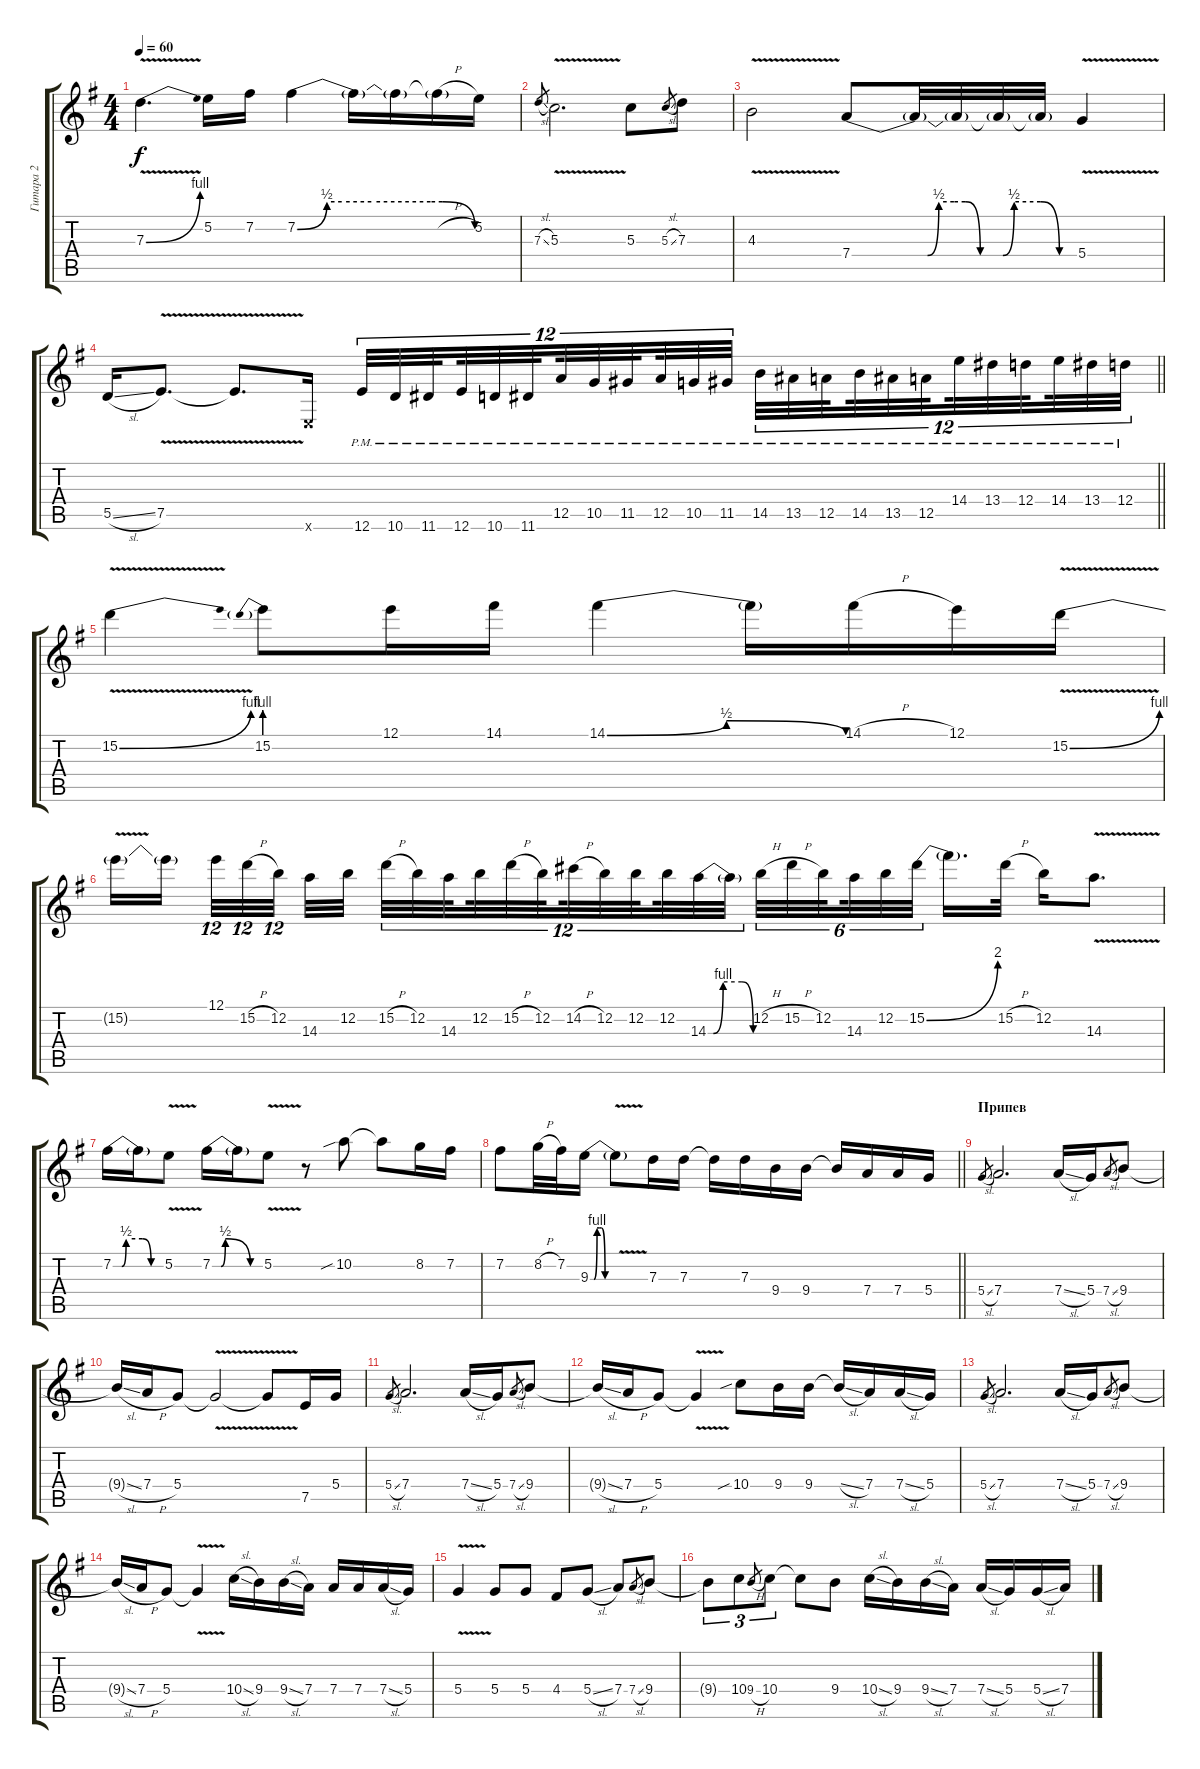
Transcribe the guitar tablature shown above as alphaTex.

\track ("Гитара 2" "Гитара 2") {instrument distortionguitar}
\staff {score tabs}
\tuning (E4 B3 G3 D3 A2 E2) {hide}
\ts (4 4)
\tempo 60
\clef g2
\ks g
7.3{be (bend 0 0 60 4) v}.4{d dy f} 5.2.16 7.2.16 7.2{be (custom 0 0 10 2 15 2 25 2 45 2 49 2 60 0)}.4 7.2{t}.16 7.2{t}.16 7.2{h t}.16 5.2.16 |
7.3{sl}.8{gr} 5.3{v}.2{d} 5.3.8 5.3{sl}.8{gr} 7.3.8 |
4.3{v}.2 7.4{be (custom 0 0 15 0 20 0 23 2 27 2 30 2 34 0 40 0 43 2 50 2 55 0 60 0)}.8 7.4{t}.32 7.4{t}.32 7.4{t}.32 7.4{t}.32 5.4{v}.4 |
\barLineRight lightlight
5.5{sl}.16 7.5{v}.8{d} 7.5{t}.8{d} 0.6{x}.16 12.6{pm}.32{tu (12 8)} 10.6{pm}.32{tu (12 8)} 11.6{pm}.32{tu (12 8) beam splitsecondary} 12.6{pm}.32{tu (12 8)} 10.6{pm}.32{tu (12 8)} 11.6{pm}.32{tu (12 8) beam splitsecondary} 12.5{pm}.32{tu (12 8)} 10.5{pm}.32{tu (12 8)} 11.5{pm}.32{tu (12 8) beam splitsecondary} 12.5{pm}.32{tu (12 8)} 10.5{pm}.32{tu (12 8)} 11.5{pm}.32{tu (12 8)} 14.5{pm}.32{tu (12 8)} 13.5{pm}.32{tu (12 8)} 12.5{pm}.32{tu (12 8) beam splitsecondary} 14.5{pm}.32{tu (12 8)} 13.5{pm}.32{tu (12 8)} 12.5{pm}.32{tu (12 8) beam splitsecondary} 14.4{pm}.32{tu (12 8)} 13.4{pm}.32{tu (12 8)} 12.4{pm}.32{tu (12 8) beam splitsecondary} 14.4{pm}.32{tu (12 8)} 13.4{pm}.32{tu (12 8)} 12.4{pm}.32{tu (12 8)} |
15.2{be (bend 0 0 60 4) v}.4 15.2{be (prebend 0 4 60 4)}.8 12.1.16 14.1.16 14.1{be (bendrelease 0 0 10 2 51 2 60 0)}.4 14.1{t}.16 14.1{h}.16 12.1.16 15.2{be (bend 0 0 60 4) v}.16 |
15.2{t}.16 15.2{t}.16{beam splitsecondary} 12.1.32{tu (12 8)} 15.2{h}.32{tu (12 8)} 12.2.32{tu (12 8) beam splitsecondary} 14.3.32 12.2.32 15.2{h}.32{tu (12 8)} 12.2.32{tu (12 8)} 14.3.32{tu (12 8) beam splitsecondary} 12.2.32{tu (12 8)} 15.2{h}.32{tu (12 8)} 12.2.32{tu (12 8) beam splitsecondary} 14.2{h}.32{tu (12 8)} 12.2.32{tu (12 8)} 12.2.32{tu (12 8) beam splitsecondary} 12.2.32{tu (12 8)} 14.3{be (custom 0 0 7 0 20 4 45 4 60 0)}.32{tu (12 8)} 14.3{t}.32{tu (12 8)} 12.2{h}.32{tu (6 4)} 15.2{h}.32{tu (6 4)} 12.2.32{tu (6 4) beam splitsecondary} 14.3.32{tu (6 4)} 12.2.32{tu (6 4)} 15.2{be (bend 0 0 60 8)}.32{tu (6 4) beam splitsecondary} 15.2{t}.16{d} 15.2{h}.32 12.2.16 14.3{v}.8{d} |
7.2{be (custom 0 0 10 0 15 2 34 2 44 0 60 0)}.16 7.2{t}.16 5.2{v}.8 7.2{be (custom 0 0 10 0 15 2 44 0 60 0)}.16 7.2{t}.16 5.2{v}.8 r.8 10.2{sib}.8 10.2{t}.8 8.2.16 7.2.16 |
\barLineRight lightlight
7.2.8 8.2{h}.32 7.2.32 9.3{be (custom 0 0 8 0 15 4 20 4 25 4 33 0 35 0 60 0)}.16 9.3{v t}.8 7.3.16 7.3.16 7.3{t}.16 7.3.16 9.4.16 9.4.16 9.4{t}.16 7.4.16 7.4.16 5.4.16 |
\section ("" "Припев")
5.4{sl}.8{gr} 7.4.2{d} 7.4{sl}.16 5.4.16 7.4{sl}.8{gr} 9.4.8 |
9.4{sl t}.16 7.4{h}.16 5.4.8 5.4{v t}.2 5.4{t}.8 7.5.16 5.4.16 |
5.4{sl}.8{gr} 7.4.2{d} 7.4{sl}.16 5.4.16 7.4{sl}.8{gr} 9.4.8 |
9.4{sl t}.16 7.4{h}.16 5.4.8 5.4{v t}.4 10.4{sib}.8 9.4.16 9.4.16 9.4{sl t}.16 7.4.16 7.4{sl}.16 5.4.16 |
5.4{sl}.8{gr} 7.4.2{d} 7.4{sl}.16 5.4.16 7.4{sl}.8{gr} 9.4.8 |
9.4{sl t}.16 7.4{h}.16 5.4.8 5.4{v t}.4 10.4{sl}.16 9.4.16 9.4{sl}.16 7.4.16 7.4.16 7.4.16 7.4{sl}.16 5.4.16 |
5.4{v}.4 5.4.8 5.4.8 4.4.8 5.4{sl}.8 7.4.8 7.4{sl}.8{gr} 9.4.8 |
9.4{t}.8{tu (3 2)} 10.4.8{tu (3 2)} 9.4{h}.8{gr} 10.4.8{tu (3 2)} 10.4{t}.8 9.4.8 10.4{sl}.16 9.4.16 9.4{sl}.16 7.4.16 7.4{sl}.16 5.4.16 5.4{sl}.16 7.4.16
